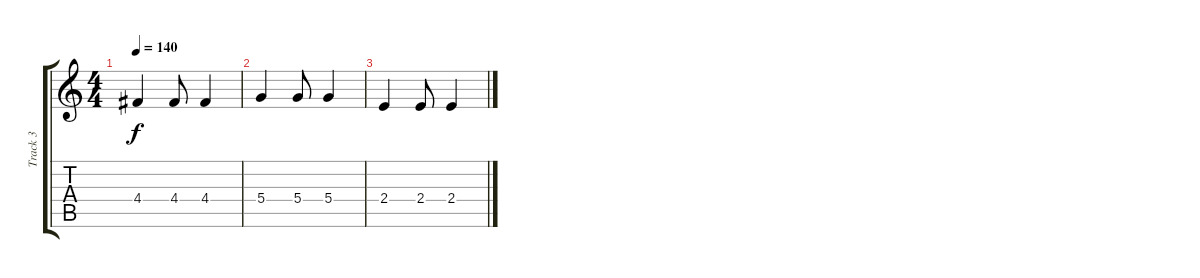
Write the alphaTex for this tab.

\track ("Track 3" "Track 3") {instrument electricbassfinger}
\staff {score tabs}
\tuning (E4 B3 G3 D3 A2 E2) {hide}
\ts (4 4)
\tempo 140
\clef g2
\ks c
4.4.4{dy f} 4.4.8 4.4.4 |
5.4.4 5.4.8 5.4.4 |
2.4.4 2.4.8 2.4.4
